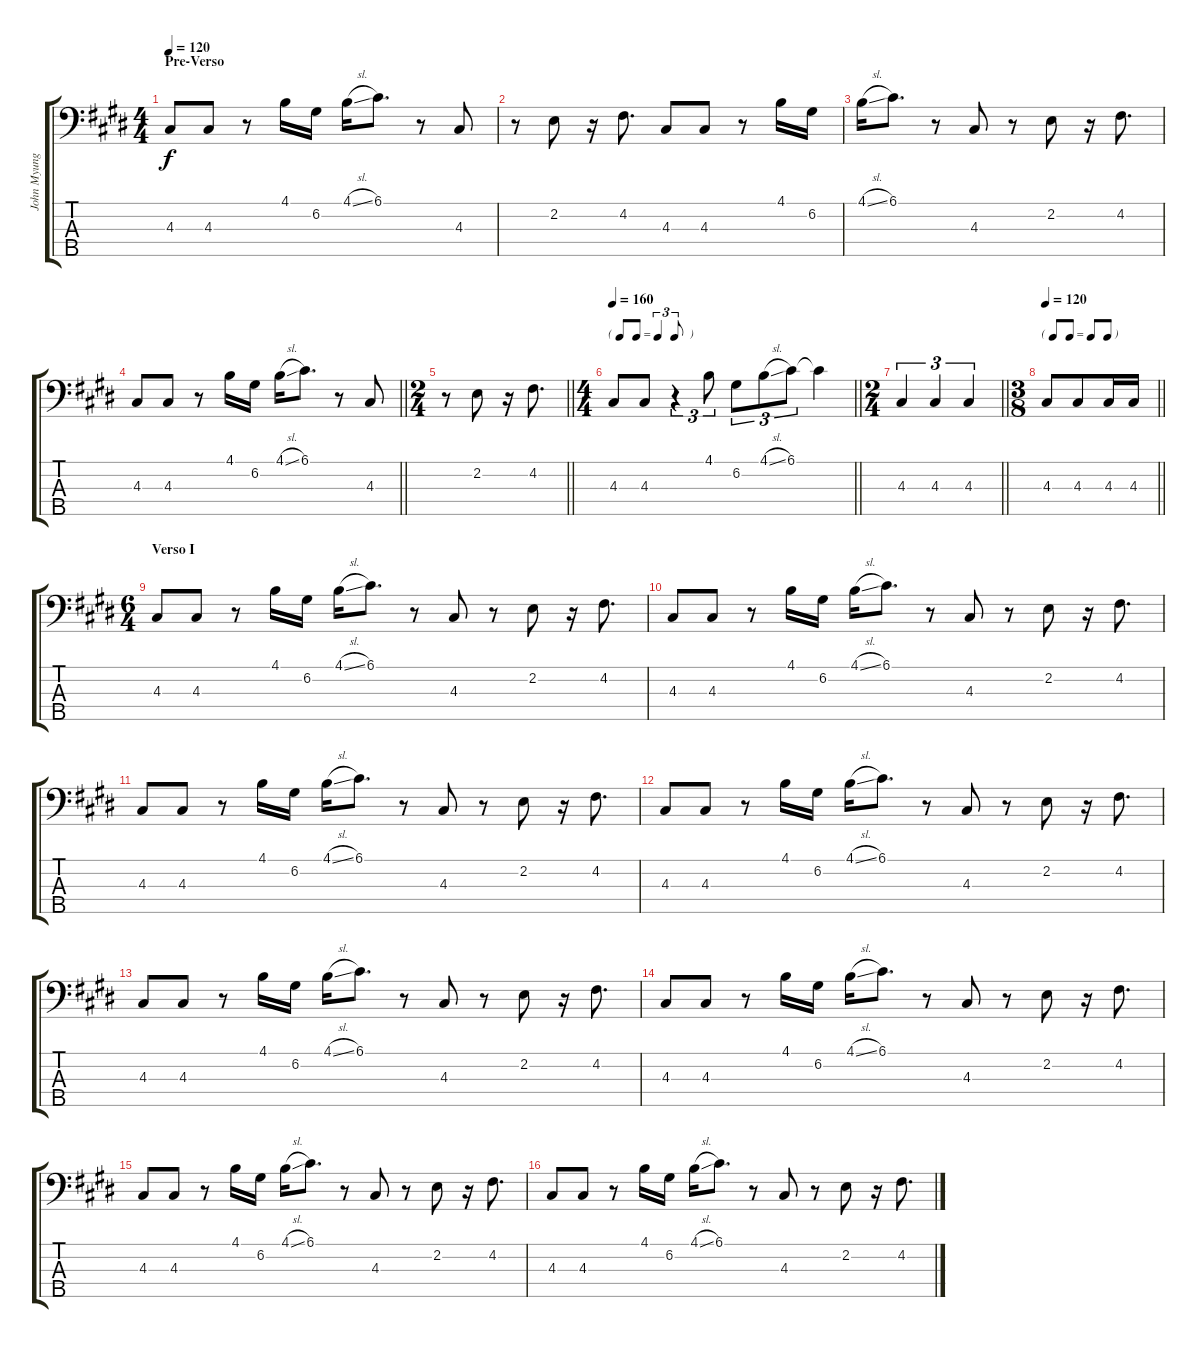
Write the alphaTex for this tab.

\track ("John Myung" "John Myung") {instrument electricbassfinger}
\staff {score tabs}
\tuning (G2 D2 A1 E1 B0) {hide}
\ts (4 4)
\section ("" "Pre-Verso")
\tempo 120
\clef f4
\ks e
4.3.8{dy f} 4.3.8 r.8 4.1.16 6.2.16 4.1{sl}.16 6.1.8{d} r.8 4.3.8 |
r.8 2.2.8 r.16 4.2.8{d} 4.3.8 4.3.8 r.8 4.1.16 6.2.16 |
4.1{sl}.16 6.1.8{d} r.8 4.3.8 r.8 2.2.8 r.16 4.2.8{d} |
\barLineRight lightlight
4.3.8 4.3.8 r.8 4.1.16 6.2.16 4.1{sl}.16 6.1.8{d} r.8 4.3.8 |
\ts (2 4)
\barLineRight lightlight
r.8 2.2.8 r.16 4.2.8{d} |
\ts (4 4)
\tf triplet8th
\tempo 160
\barLineRight lightlight
4.3.8 4.3.8 r.4{tu (3 2)} 4.1.8{tu (3 2)} 6.2.8{tu (3 2)} 4.1{sl}.8{tu (3 2)} 6.1.8{tu (3 2)} 6.1{t}.4 |
\ts (2 4)
\barLineRight lightlight
4.3.4{tu (3 2)} 4.3.4{tu (3 2)} 4.3.4{tu (3 2)} |
\ts (3 8)
\tf none
\tempo 120
\barLineRight lightlight
4.3.8 4.3.8 4.3.16 4.3.16 |
\ts (6 4)
\section ("" "Verso I")
4.3.8 4.3.8 r.8 4.1.16 6.2.16 4.1{sl}.16 6.1.8{d} r.8 4.3.8 r.8 2.2.8 r.16 4.2.8{d} |
4.3.8 4.3.8 r.8 4.1.16 6.2.16 4.1{sl}.16 6.1.8{d} r.8 4.3.8 r.8 2.2.8 r.16 4.2.8{d} |
4.3.8 4.3.8 r.8 4.1.16 6.2.16 4.1{sl}.16 6.1.8{d} r.8 4.3.8 r.8 2.2.8 r.16 4.2.8{d} |
4.3.8 4.3.8 r.8 4.1.16 6.2.16 4.1{sl}.16 6.1.8{d} r.8 4.3.8 r.8 2.2.8 r.16 4.2.8{d} |
4.3.8 4.3.8 r.8 4.1.16 6.2.16 4.1{sl}.16 6.1.8{d} r.8 4.3.8 r.8 2.2.8 r.16 4.2.8{d} |
4.3.8 4.3.8 r.8 4.1.16 6.2.16 4.1{sl}.16 6.1.8{d} r.8 4.3.8 r.8 2.2.8 r.16 4.2.8{d} |
4.3.8 4.3.8 r.8 4.1.16 6.2.16 4.1{sl}.16 6.1.8{d} r.8 4.3.8 r.8 2.2.8 r.16 4.2.8{d} |
4.3.8 4.3.8 r.8 4.1.16 6.2.16 4.1{sl}.16 6.1.8{d} r.8 4.3.8 r.8 2.2.8 r.16 4.2.8{d}
